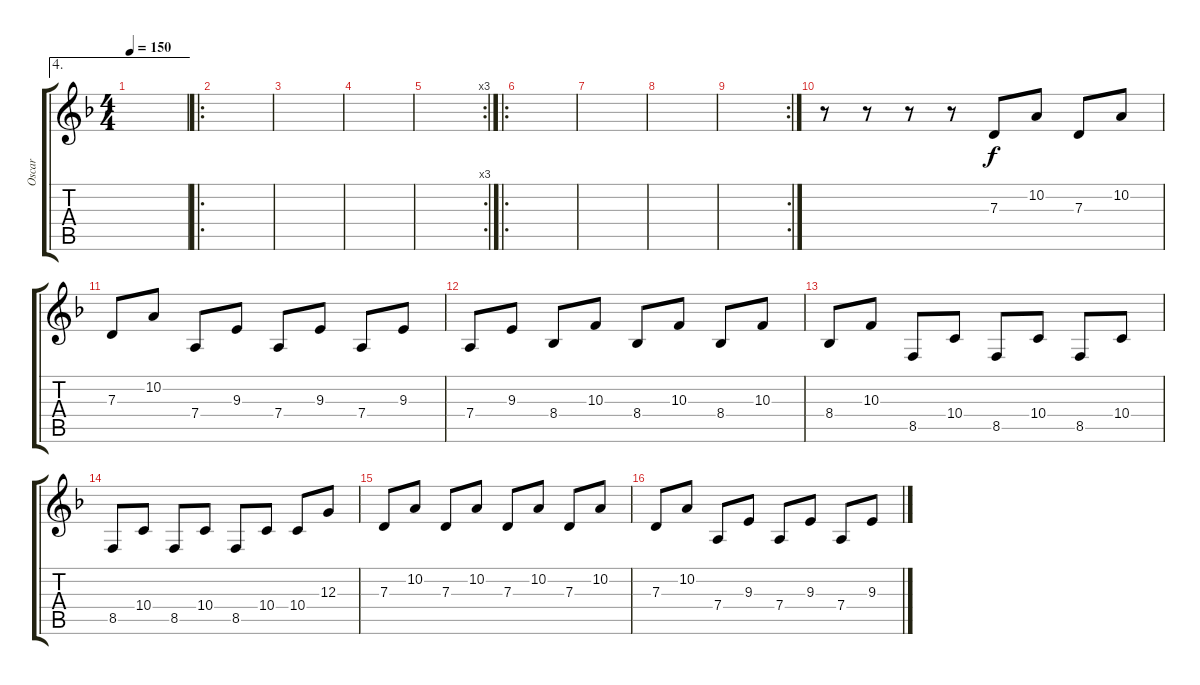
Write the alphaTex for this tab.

\track ("Oscar" "Oscar") {instrument musicbox}
\staff {score tabs}
\tuning (E4 B3 G3 D3 A2 E2) {hide}
\ae 4
\ts (4 4)
\tempo 150
\clef g2
\ks dminor
|
\ro
|
|
|
\rc 3
|
\ro
|
|
|
\rc 2
|
r.8{volume 12} r.8 r.8 r.8 7.3.8{dy f} 10.2.8 7.3.8 10.2.8 |
7.3.8 10.2.8 7.4.8 9.3.8 7.4.8 9.3.8 7.4.8 9.3.8 |
7.4.8 9.3.8 8.4.8 10.3.8 8.4.8 10.3.8 8.4.8 10.3.8 |
8.4.8 10.3.8 8.5.8 10.4.8 8.5.8 10.4.8 8.5.8 10.4.8 |
8.5.8 10.4.8 8.5.8 10.4.8 8.5.8 10.4.8 10.4.8 12.3.8 |
7.3.8 10.2.8 7.3.8 10.2.8 7.3.8 10.2.8 7.3.8 10.2.8 |
7.3.8 10.2.8 7.4.8 9.3.8 7.4.8 9.3.8 7.4.8 9.3.8
